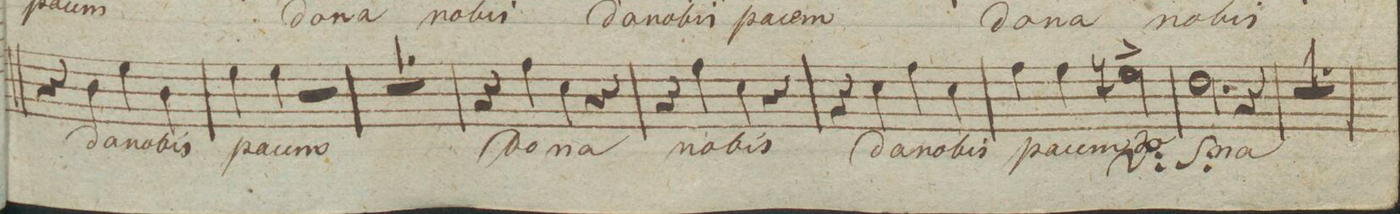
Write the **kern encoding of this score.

**kern	**text	**dynam
*I"Baſso.	*	*
*clefF4	*	*
*k[]	*	*
*met(c|)	*	*
*M2/2	*	*
4r	.	.
4D\	da	.
4G\	no-	.
4D\	-bis	.
=30	=30	=30
4G\	pa-	.
4G\	-cem	.
2r	.	.
=31	=31	=31
1r	.	.
=32	=32	=32
4r	.	.
4A\	do-	.
4E\	-na	.
4r	.	.
=33	=33	=33
4r	.	.
4A\	no-	.
4E\	-bis	.
4r	.	.
=34	=34	=34
4r	.	.
4E\	da	.
4A\	no-	.
4E\	-bis	.
=35	=35	=35
4A\	pa-	.
4A\	-cem	.
*2\right	*	*
2Gn^\	do-	.
=36	=36	=36
2.F\	-na	.
4r	.	.
=37	=37	=37
1r	.	.
=38	=38	=38
*-	*-	*-
